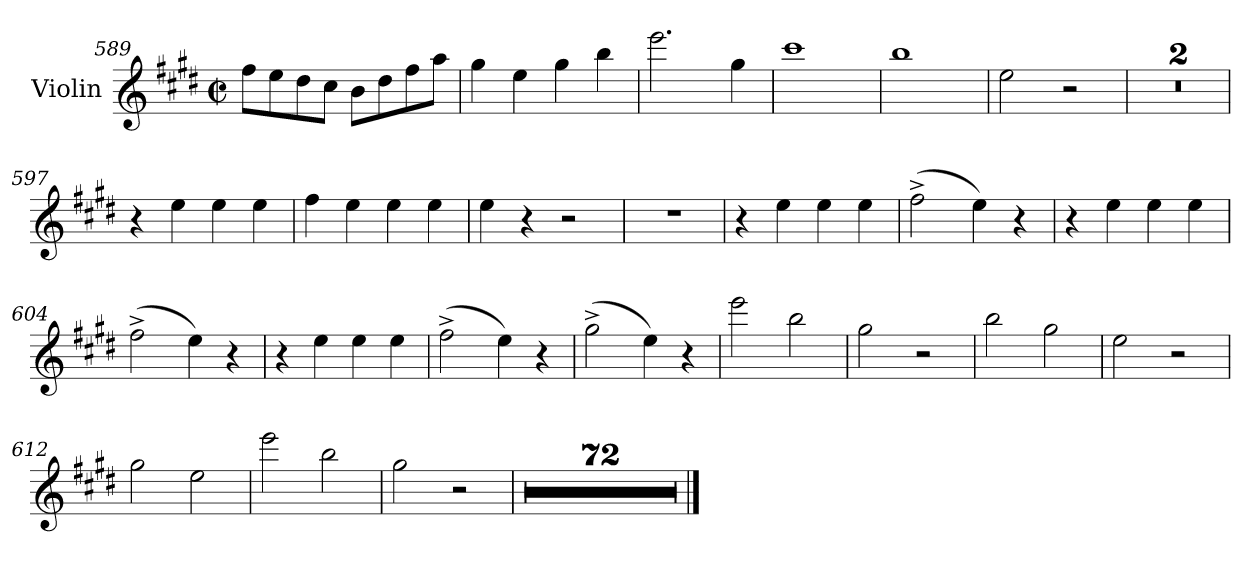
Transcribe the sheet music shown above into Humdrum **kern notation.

**kern
*part1
*staff1
*I"Violin
*I'Vln.
!!LO:LB:g=z
*clefG2
*k[f#c#g#d#]
*M4/4
*met(c|)
=589
8ff#\L
8ee\
8dd#\
8cc#\J
8b\L
8dd#\
8ff#\
8aa\J
=590
4gg#\
4ee\
4gg#\
4bb\
=591
2.eee\
4gg#\
=592
1ccc#
=593
1bb
=594
2ee\
2r
=595
1r
=596
1r
!!LO:LB:g=z
=597
4r
4ee\
4ee\
4ee\
=598
4ff#\
4ee\
4ee\
4ee\
=599
4ee\
4r
2r
=600
1r
=601
4r
4ee\
4ee\
4ee\
=602
(>2ff#^\
4ee\)
4r
=603
4r
4ee\
4ee\
4ee\
=604
(>2ff#^\
4ee\)
4r
!!LO:LB:g=z
=605
4r
4ee\
4ee\
4ee\
=606
(>2ff#^\
4ee\)
4r
=607
(>2gg#^\
4ee\)
4r
=608
2eee\
2bb\
=609
2gg#\
2r
=610
2bb\
2gg#\
=611
2ee\
2r
=612
2gg#\
2ee\
=613
2eee\
2bb\
!!LO:LB:g=z
=614
2gg#\
2r
=615
1r
=616
1r
=617
1r
=618
1r
=619
1r
!!LO:LB:g=z
=620
1r
=621
1r
=622
1r
=623
1r
=624
1r
=625
1r
=626
1r
=627
1r
=628
1r
=629
1r
=630
1r
=631
1r
!!LO:LB:g=z
=632
1r
=633
1r
=634
1r
=635
1r
=636
1r
=637
1r
=638
1r
=639
1r
=640
1r
=641
1r
=642
1r
=643
1r
!!LO:LB:g=z
=644
1r
=645
1r
=646
1r
=647
1r
=648
1r
=649
1r
=650
1r
=651
1r
=652
1r
=653
1r
=654
1r
=655
1r
!!LO:LB:g=z
=656
1r
=657
1r
=658
1r
=659
1r
=660
1r
=661
1r
=662
1r
=663
1r
=664
1r
=665
1r
=666
1r
=667
1r
!!LO:LB:g=z
=668
1r
=669
1r
=670
1r
=671
1r
=672
1r
=673
1r
=674
1r
=675
1r
=676
1r
=677
1r
=678
1r
=679
1r
!!LO:LB:g=z
=680
1r
=681
1r
=682
1r
=683
1r
=684
1r
=685
1r
=686
1r
==
*-
